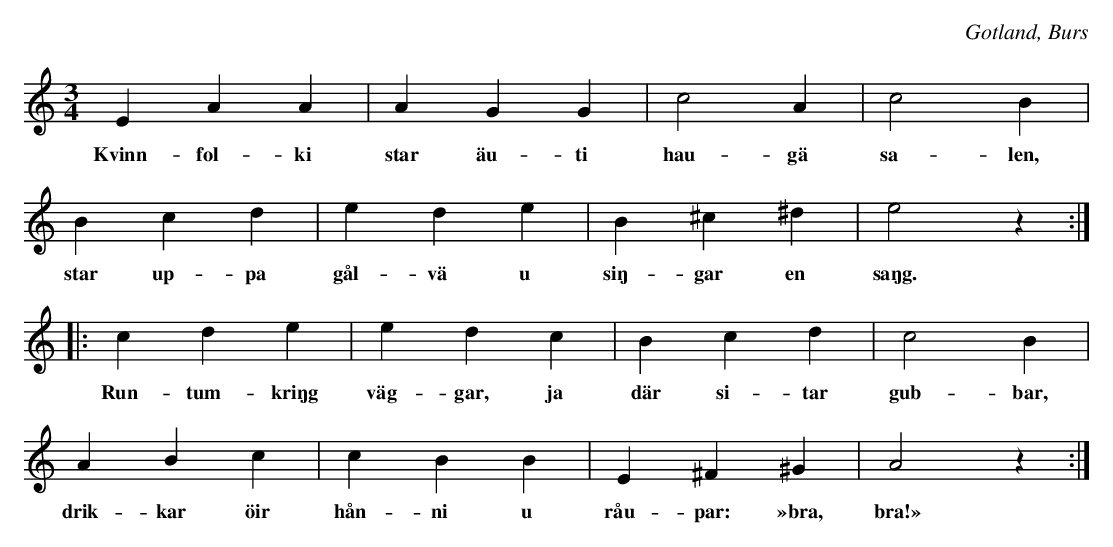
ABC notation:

X:1
T:
Boberg i Burs, sjunga »strofen» i mina barna\aar (10-11 \aar); \
troligen en kvarleva fr\aan mycket gammal tid. --
O:Gotland, Burs
M:3/4
L:1/4
K:Am
E A A|A G G|c2 A|c2 B|
w:Kvinn-fol-ki star \"au-ti hau-g\"a sa-len,
B c d|e d e|B ^c ^d|e2 z::
w:star up-pa g\aal-v\"a u siŋ-gar en saŋg.
c d e|e d c|B c d|c2 B|
w:Run-tum-kriŋg v\"ag-gar, ja d\"ar si-tar gub-bar,
A B c|c B B|E ^F ^G|A2 z:|
w:drik-kar \"oir h\aan-ni u r\aau-par: »bra, bra!»
